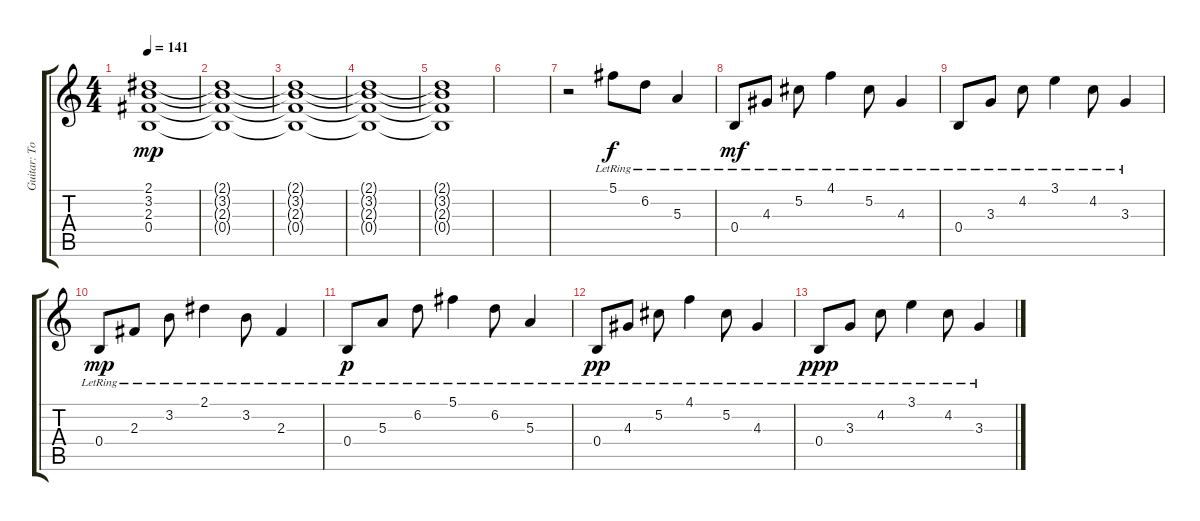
\track ("Guitar: Tony" "Guitar: To") {instrument acousticguitarnylon}
\staff {score tabs}
\tuning (Db4 Ab3 E3 B2 Gb2 Db2) {hide}
\ts (4 4)
\tempo 141
\clef g2
\ks c
(2.1 3.2 2.3 0.4).1{dy mp} |
(2.1{t} 3.2{t} 2.3{t} 0.4{t}).1 |
(2.1{t} 3.2{t} 2.3{t} 0.4{t}).1 |
(2.1{t} 3.2{t} 2.3{t} 0.4{t}).1 |
(2.1{t} 3.2{t} 2.3{t} 0.4{t}).1 |
|
r.2 5.1{lr}.8{dy f} 6.2{lr}.8 5.3{lr}.4 |
0.4{lr}.8{dy mf} 4.3{lr}.8 5.2{lr}.8 4.1{lr}.4 5.2{lr}.8 4.3{lr}.4 |
0.4{lr}.8 3.3{lr}.8 4.2{lr}.8 3.1{lr}.4 4.2{lr}.8 3.3{lr}.4 |
0.4{lr}.8{dy mp} 2.3{lr}.8 3.2{lr}.8 2.1{lr}.4 3.2{lr}.8 2.3{lr}.4 |
0.4{lr}.8{dy p} 5.3{lr}.8 6.2{lr}.8 5.1{lr}.4 6.2{lr}.8 5.3{lr}.4 |
0.4{lr}.8{dy pp} 4.3{lr}.8 5.2{lr}.8 4.1{lr}.4 5.2{lr}.8 4.3{lr}.4 |
0.4{lr}.8{dy ppp} 3.3{lr}.8 4.2{lr}.8 3.1{lr}.4 4.2{lr}.8 3.3{lr}.4
